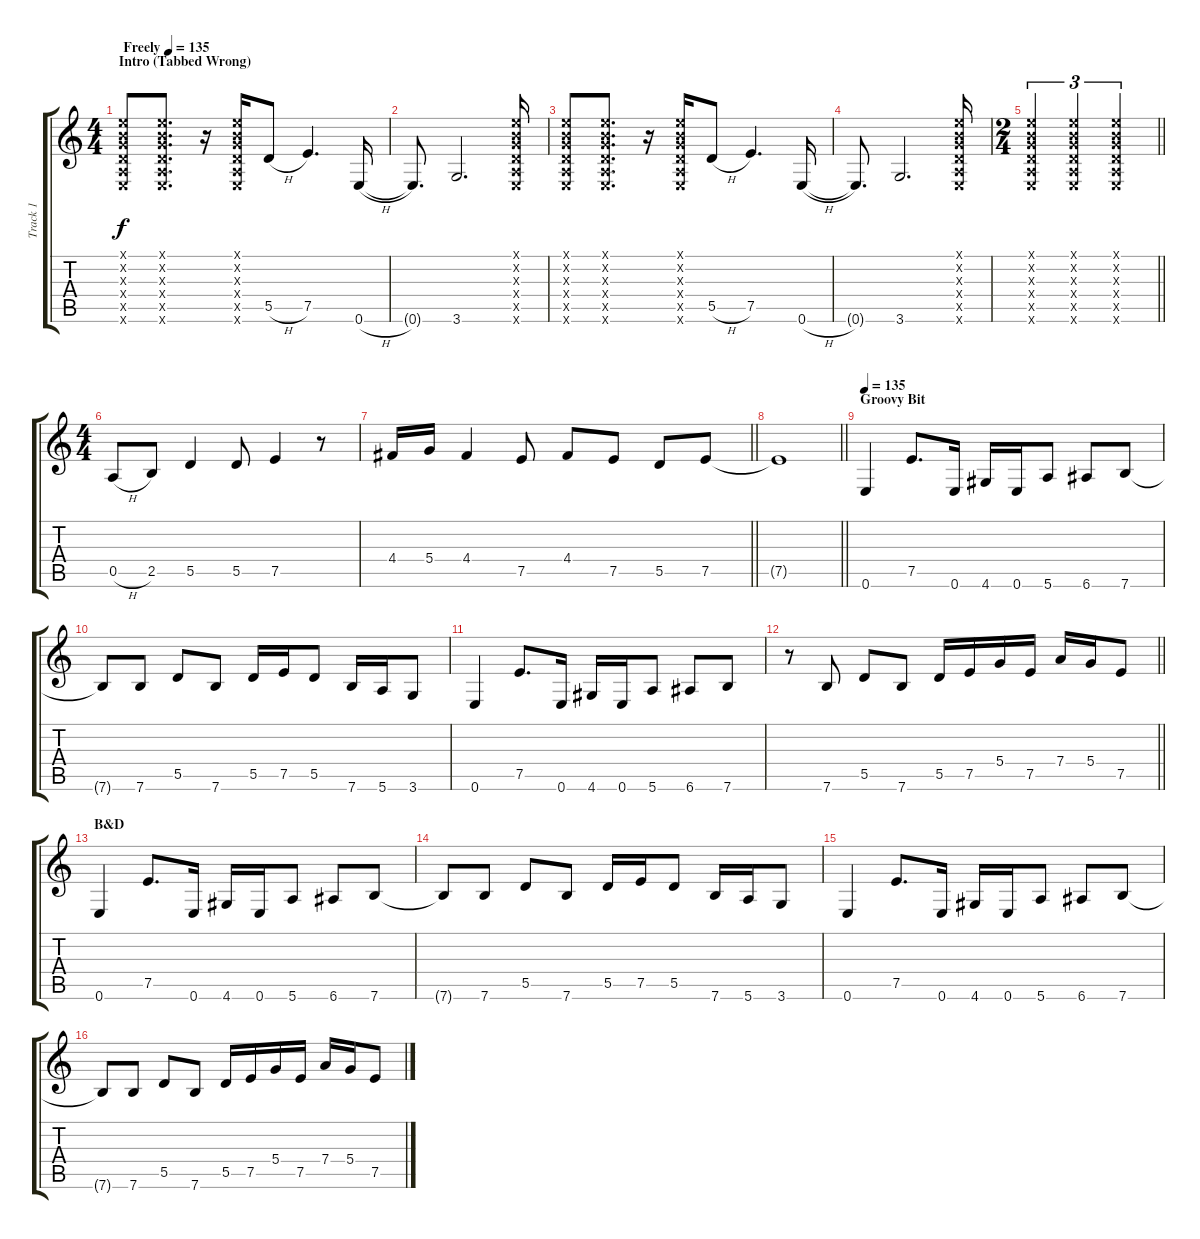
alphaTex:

\track ("Track 1" "Track 1") {instrument electricguitarjazz}
\staff {score tabs}
\tuning (E4 B3 G3 D3 A2 E2) {hide}
\ts (4 4)
\section ("" "Intro (Tabbed Wrong)")
\tempo (135 "Freely")
\clef g2
\ks c
(0.1{x} 0.2{x} 0.3{x} 0.4{x} 0.5{x} 0.6{x}).8{dy f instrument electricguitarjazz} (0.1{x} 0.2{x} 0.3{x} 0.4{x} 0.5{x} 0.6{x}).8{d} r.16 (0.1{x} 0.2{x} 0.3{x} 0.4{x} 0.5{x} 0.6{x}).16 5.5{h}.8 7.5.4{d} 0.6{h}.16 |
0.6{t}.8{d} 3.6.2{d} (0.1{x} 0.2{x} 0.3{x} 0.4{x} 0.5{x} 0.6{x}).16 |
(0.1{x} 0.2{x} 0.3{x} 0.4{x} 0.5{x} 0.6{x}).8 (0.1{x} 0.2{x} 0.3{x} 0.4{x} 0.5{x} 0.6{x}).8{d} r.16 (0.1{x} 0.2{x} 0.3{x} 0.4{x} 0.5{x} 0.6{x}).16 5.5{h}.8 7.5.4{d} 0.6{h}.16 |
0.6{t}.8{d} 3.6.2{d} (0.1{x} 0.2{x} 0.3{x} 0.4{x} 0.5{x} 0.6{x}).16 |
\ts (2 4)
\barLineRight lightlight
(0.1{x} 0.2{x} 0.3{x} 0.4{x} 0.5{x} 0.6{x}).4{tu (3 2)} (0.1{x} 0.2{x} 0.3{x} 0.4{x} 0.5{x} 0.6{x}).4{tu (3 2)} (0.1{x} 0.2{x} 0.3{x} 0.4{x} 0.5{x} 0.6{x}).4{tu (3 2)} |
\ts (4 4)
0.5{h}.8 2.5.8 5.5.4 5.5.8 7.5.4 r.8 |
\barLineRight lightlight
4.4.16 5.4.16 4.4.4 7.5.8 4.4.8 7.5.8 5.5.8 7.5.8 |
\barLineRight lightlight
7.5{t}.1 |
\section ("" "Groovy Bit")
\tempo 135
0.6.4{instrument distortionguitar} 7.5.8{d} 0.6.16 4.6.16 0.6.16 5.6.8 6.6.8 7.6.8 |
7.6{t}.8 7.6.8 5.5.8 7.6.8 5.5.16 7.5.16 5.5.8 7.6.16 5.6.16 3.6.8 |
0.6.4 7.5.8{d} 0.6.16 4.6.16 0.6.16 5.6.8 6.6.8 7.6.8 |
\barLineRight lightlight
r.8 7.6.8 5.5.8 7.6.8 5.5.16 7.5.16 5.4.16 7.5.16 7.4.16 5.4.16 7.5.8 |
\section ("" "B&D")
0.6.4 7.5.8{d} 0.6.16 4.6.16 0.6.16 5.6.8 6.6.8 7.6.8 |
7.6{t}.8 7.6.8 5.5.8 7.6.8 5.5.16 7.5.16 5.5.8 7.6.16 5.6.16 3.6.8 |
0.6.4 7.5.8{d} 0.6.16 4.6.16 0.6.16 5.6.8 6.6.8 7.6.8 |
7.6{t}.8 7.6.8 5.5.8 7.6.8 5.5.16 7.5.16 5.4.16 7.5.16 7.4.16 5.4.16 7.5.8
